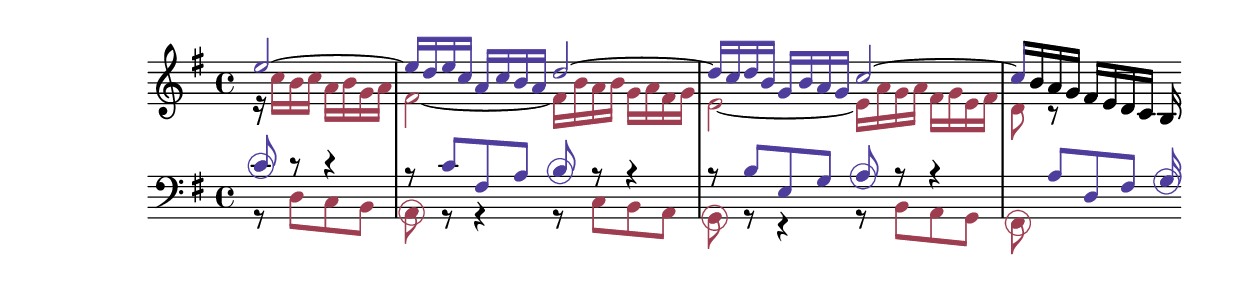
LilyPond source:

\language "english"
\include "lily/helper.ly"

global = {\key g \major \time 4/4}

soprano = \relative { \voiceOne
  \partial 2
  \highlight
  e''2~ | % mm.0
  e16 d e c a c b a d2~ | % mm.1
  d16 c d b g b a g c2~ | % mm.2
  \revert Beam.color
  c16
  \unhighlight
  b a g fs e d c b % mm.3
}

alto = \relative { \voiceTwo
  \partial 2
  \hhighlight
  r16 c''16 b c a b g a | % mm.0
  fs2~ fs16 b a b g a fs g | % mm.1
  e2~ e16 a g a fs g e fs | % mm.2
  d8 r8 % mm.3
}

tenor = \relative { \voiceOne
  \partial 2
  \highlight
  \circle
  c'8 r8 r4 | % mm.0
  r8 c8 fs,8 a8
  \circle
  b8 r8 r4 | % mm.1
  r8 b8 e, g
  \circle
  a r8 r4 | % mm.2
  s8 a[ d, fs]
  \circle
  g16 % mm.3
}

bass = \relative { \voiceTwo
  \partial 2
  \hhighlight
  r8 d8 c b | % mm.0
  \circle
  a r8 r4 r8 c b a | % mm.1
  \circle
  g r8 r4 r8 b a g | % mm.2
  \circle
  fs8
}


\score {
   \new PianoStaff <<
      \override PianoStaff.SystemStartBrace.collapse-height = #20
      \override Score.SystemStartBar.collapse-height = #20
     \new Staff = "upper" << \global \bar "" \clef treble \new Voice { \soprano } \new Voice { \alto }>>
     \new Staff = "lower" << \global \bar "" \clef bass \new Voice { \tenor } \new Voice { \bass } >>
   >>

   \layout {
     \context {
       \Score
       \override SpacingSpanner spacing-increment = 0.8
       \override StaffGrouper.staff-staff-spacing.basic-distance = 11
     }
   }
}
